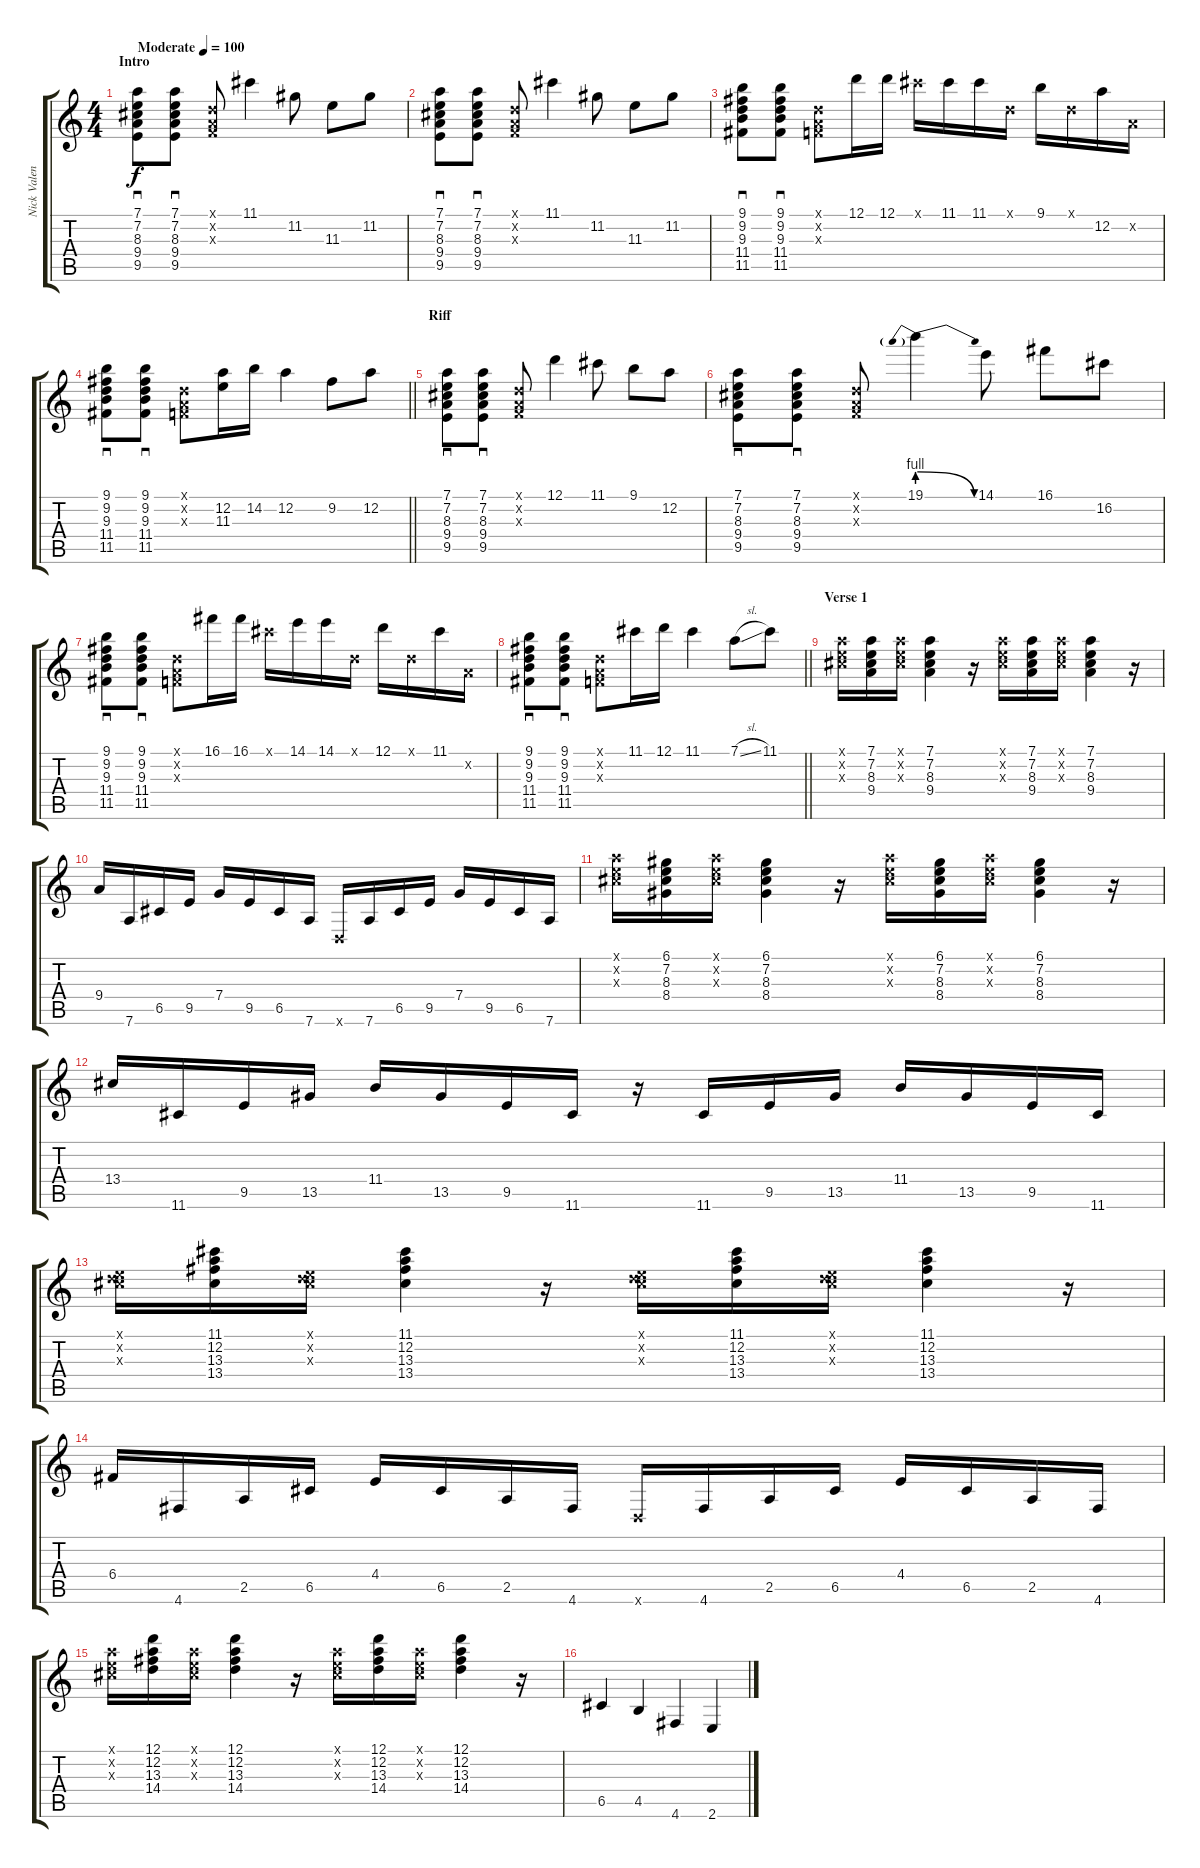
\track ("Nick Valensi" "Nick Valen") {solo instrument overdrivenguitar}
\staff {score tabs}
\tuning (D4 A3 F3 C3 G2 D2) {hide}
\ts (4 4)
\section ("" "Intro")
\tempo (100 "Moderate")
\clef g2
\ks c
(7.1 7.2 8.3 9.4 9.5).8{sd dy f instrument overdrivenguitar} (7.1 7.2 8.3 9.4 9.5).8{sd} (0.1{x} 0.2{x} 0.3{x}).8 11.1.4 11.2.8 11.3.8 11.2.8 |
(7.1 7.2 8.3 9.4 9.5).8{sd} (7.1 7.2 8.3 9.4 9.5).8{sd} (0.1{x} 0.2{x} 0.3{x}).8 11.1.4 11.2.8 11.3.8 11.2.8 |
(9.1 9.2 9.3 11.4 11.5).8{sd} (9.1 9.2 9.3 11.4 11.5).8{sd} (0.1{x} 0.2{x} 0.3{x}).8 12.1.16 12.1.16 11.1{x}.16 11.1.16 11.1.16 0.1{x}.16 9.1.16 0.1{x}.16 12.2.16 0.2{x}.16 |
\barLineRight lightlight
(9.1 9.2 9.3 11.4 11.5).8{sd} (9.1 9.2 9.3 11.4 11.5).8{sd} (0.1{x} 0.2{x} 0.3{x}).8 (12.2 11.3).16 14.2.16 12.2.4 9.2.8 12.2.8 |
\section ("" "Riff")
(7.1 7.2 8.3 9.4 9.5).8{sd} (7.1 7.2 8.3 9.4 9.5).8{sd} (0.1{x} 0.2{x} 0.3{x}).8 12.1.4 11.1.8 9.1.8 12.2.8 |
(7.1 7.2 8.3 9.4 9.5).8{sd} (7.1 7.2 8.3 9.4 9.5).8{sd} (0.1{x} 0.2{x} 0.3{x}).8 19.1{be (prebendrelease 0 4 60 0)}.4 14.1.8 16.1.8 16.2.8 |
(9.1 9.2 9.3 11.4 11.5).8{sd} (9.1 9.2 9.3 11.4 11.5).8{sd} (0.1{x} 0.2{x} 0.3{x}).8 16.1.16 16.1.16 11.1{x}.16 14.1.16 14.1.16 0.1{x}.16 12.1.16 0.1{x}.16 11.1.16 0.2{x}.16 |
\barLineRight lightlight
(9.1 9.2 9.3 11.4 11.5).8{sd} (9.1 9.2 9.3 11.4 11.5).8{sd} (0.1{x} 0.2{x} 0.3{x}).8 11.1.16 12.1.16 11.1.4 7.1{sl}.8 11.1.8 |
\section ("" "Verse 1")
(7.1{x} 7.2{x} 8.3{x}).16 (7.1 7.2 8.3 9.4).16 (7.1{x} 7.2{x} 8.3{x}).16 (7.1 7.2 8.3 9.4).4 r.16 (7.1{x} 7.2{x} 8.3{x}).16 (7.1 7.2 8.3 9.4).16 (7.1{x} 7.2{x} 8.3{x}).16 (7.1 7.2 8.3 9.4).4 r.16 |
9.4.16 7.6.16 6.5.16 9.5.16 7.4.16 9.5.16 6.5.16 7.6.16 0.6{x}.16 7.6.16 6.5.16 9.5.16 7.4.16 9.5.16 6.5.16 7.6.16 |
(7.1{x} 7.2{x} 8.3{x}).16 (6.1 7.2 8.3 8.4).16 (7.1{x} 7.2{x} 8.3{x}).16 (6.1 7.2 8.3 8.4).4 r.16 (7.1{x} 7.2{x} 8.3{x}).16 (6.1 7.2 8.3 8.4).16 (7.1{x} 7.2{x} 8.3{x}).16 (6.1 7.2 8.3 8.4).4 r.16 |
13.4.16 11.6.16 9.5.16 13.5.16 11.4.16 13.5.16 9.5.16 11.6.16 r.16 11.6.16 9.5.16 13.5.16 11.4.16 13.5.16 9.5.16 11.6.16 |
(0.1{x} 7.2{x} 8.3{x}).16 (11.1 12.2 13.3 13.4).16 (0.1{x} 7.2{x} 8.3{x}).16 (11.1 12.2 13.3 13.4).4 r.16 (0.1{x} 7.2{x} 8.3{x}).16 (11.1 12.2 13.3 13.4).16 (0.1{x} 7.2{x} 8.3{x}).16 (11.1 12.2 13.3 13.4).4 r.16 |
6.4.16 4.6.16 2.5.16 6.5.16 4.4.16 6.5.16 2.5.16 4.6.16 0.6{x}.16 4.6.16 2.5.16 6.5.16 4.4.16 6.5.16 2.5.16 4.6.16 |
(7.1{x} 7.2{x} 8.3{x}).16 (12.1 12.2 13.3 14.4).16 (7.1{x} 7.2{x} 8.3{x}).16 (12.1 12.2 13.3 14.4).4 r.16 (7.1{x} 7.2{x} 8.3{x}).16 (12.1 12.2 13.3 14.4).16 (7.1{x} 7.2{x} 8.3{x}).16 (12.1 12.2 13.3 14.4).4 r.16 |
6.5.4 4.5.4 4.6.4 2.6.4
